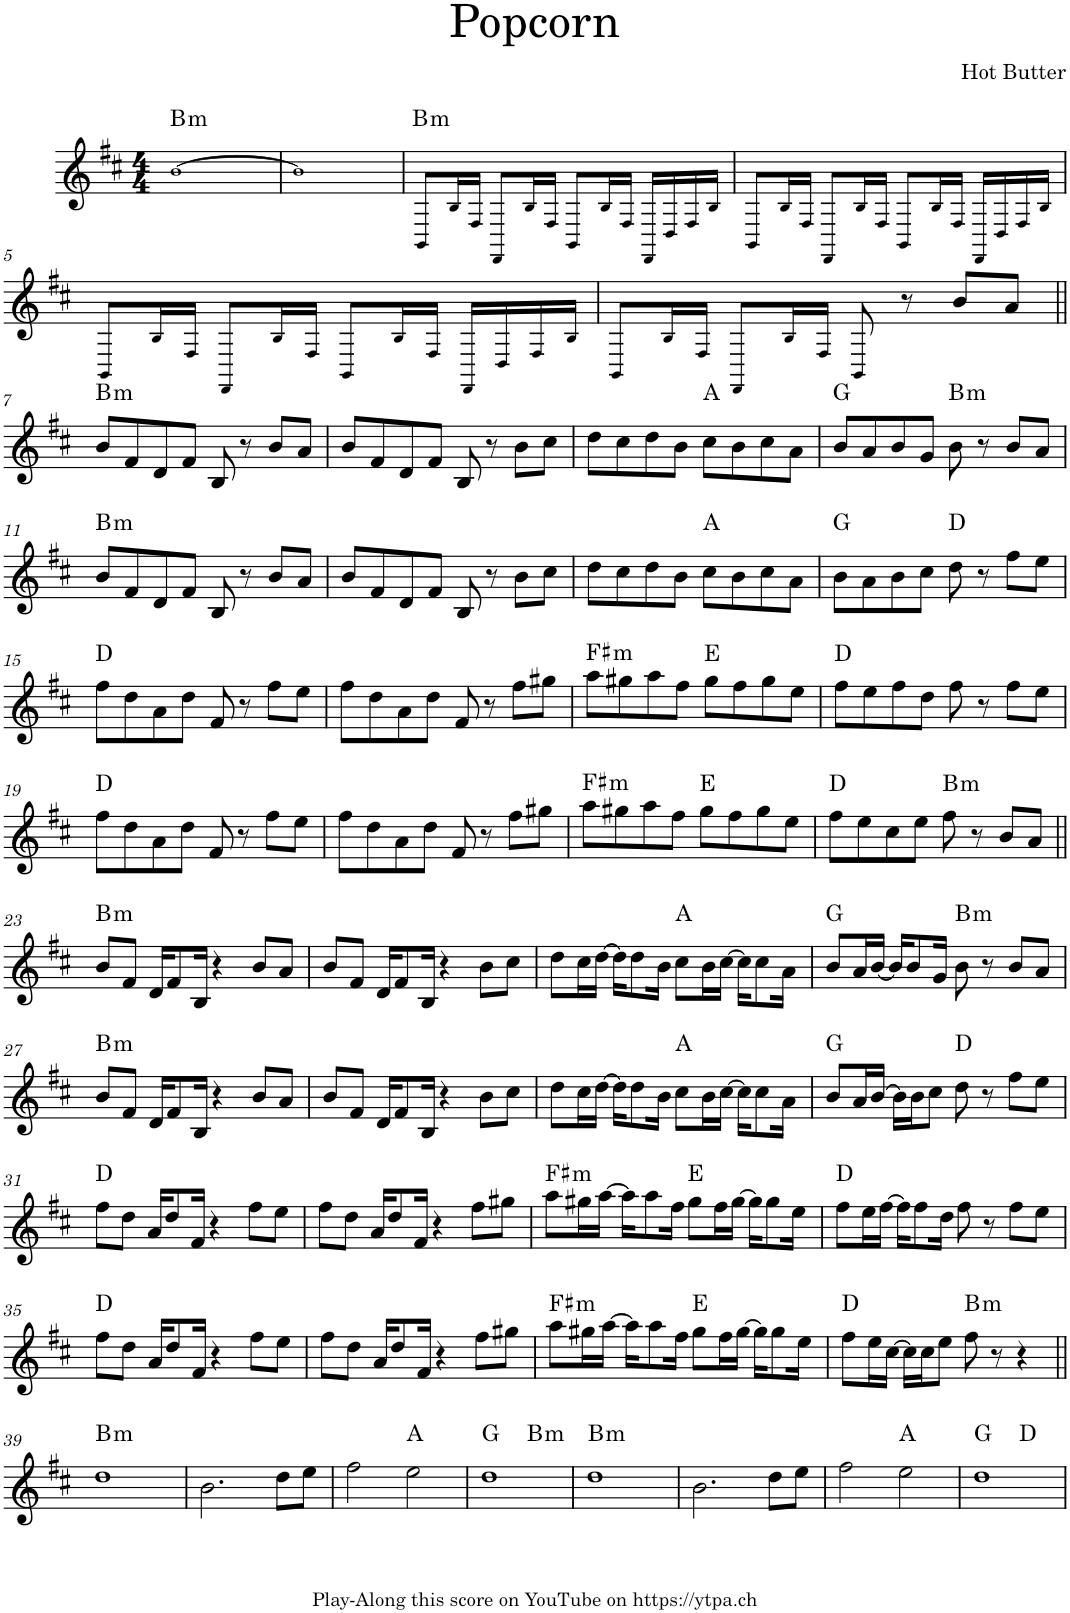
**kern	**harte
*part1	*part1
*staff1	*
*I"Piano	*
*I'Pno.	*
*clefG2	*
*k[f#c#]	*
*M4/4	*
=1	=1
!	!LO:H:kt=m
[1b!	B:min
=2	=2
1b!]	.
=3	=3
!	!LO:H:kt=m
8BB!/L	B:min
16B!/L	.
16F#!/JJ	.
8FF#!/L	.
16B!/L	.
16F#!/JJ	.
8BB!/L	.
16B!/L	.
16F#!/JJ	.
16FF#!/LL	.
16D!/	.
16F#!/	.
16B!/JJ	.
=4	=4
8BB!/L	.
16B!/L	.
16F#!/JJ	.
8FF#!/L	.
16B!/L	.
16F#!/JJ	.
8BB!/L	.
16B!/L	.
16F#!/JJ	.
16FF#!/LL	.
16D!/	.
16F#!/	.
16B!/JJ	.
!!LO:LB:g=z
=5	=5
8BB!/L	.
16B!/L	.
16F#!/JJ	.
8FF#!/L	.
16B!/L	.
16F#!/JJ	.
8BB!/L	.
16B!/L	.
16F#!/JJ	.
16FF#!/LL	.
16D!/	.
16F#!/	.
16B!/JJ	.
=6	=6
8BB!/L	.
16B!/L	.
16F#!/JJ	.
8FF#!/L	.
16B!/L	.
16F#!/JJ	.
8BB!/	.
8r	.
8b/L	.
8a/J	.
!!LO:LB:g=z
=7||	=7||
!	!LO:H:kt=m
8b/L	B:min
8f#/	.
8d/	.
8f#/J	.
8B/	.
8r	.
8b/L	.
8a/J	.
=8	=8
8b/L	.
8f#/	.
8d/	.
8f#/J	.
8B/	.
8r	.
8b\L	.
8cc#\J	.
=9	=9
8dd\L	.
8cc#\	.
8dd\	.
8b\J	.
8cc#\L	A:maj
8b\	.
8cc#\	.
8a\J	.
=10	=10
8b/L	G:maj
8a/	.
8b/	.
8g/J	.
!	!LO:H:kt=m
8b\	B:min
8r	.
8b/L	.
8a/J	.
!!LO:LB:g=z
=11	=11
!	!LO:H:kt=m
8b/L	B:min
8f#/	.
8d/	.
8f#/J	.
8B/	.
8r	.
8b/L	.
8a/J	.
=12	=12
8b/L	.
8f#/	.
8d/	.
8f#/J	.
8B/	.
8r	.
8b\L	.
8cc#\J	.
=13	=13
8dd\L	.
8cc#\	.
8dd\	.
8b\J	.
8cc#\L	A:maj
8b\	.
8cc#\	.
8a\J	.
=14	=14
8b\L	G:maj
8a\	.
8b\	.
8cc#\J	.
8dd\	D:maj
8r	.
8ff#\L	.
8ee\J	.
!!LO:LB:g=z
=15	=15
8ff#\L	D:maj
8dd\	.
8a\	.
8dd\J	.
8f#/	.
8r	.
8ff#\L	.
8ee\J	.
=16	=16
8ff#\L	.
8dd\	.
8a\	.
8dd\J	.
8f#/	.
8r	.
8ff#\L	.
8gg#X\J	.
=17	=17
!	!LO:H:kt=m
8aa\L	F#:min
8gg#X\	.
8aa\	.
8ff#\J	.
8gg#\L	E:maj
8ff#\	.
8gg#\	.
8ee\J	.
=18	=18
8ff#\L	D:maj
8ee\	.
8ff#\	.
8dd\J	.
8ff#\	.
8r	.
8ff#\L	.
8ee\J	.
!!LO:LB:g=z
=19	=19
8ff#\L	D:maj
8dd\	.
8a\	.
8dd\J	.
8f#/	.
8r	.
8ff#\L	.
8ee\J	.
=20	=20
8ff#\L	.
8dd\	.
8a\	.
8dd\J	.
8f#/	.
8r	.
8ff#\L	.
8gg#X\J	.
=21	=21
!	!LO:H:kt=m
8aa\L	F#:min
8gg#X\	.
8aa\	.
8ff#\J	.
8gg#\L	E:maj
8ff#\	.
8gg#\	.
8ee\J	.
=22	=22
8ff#\L	D:maj
8ee\	.
8cc#\	.
8ee\J	.
!	!LO:H:kt=m
8ff#\	B:min
8r	.
8b/L	.
8a/J	.
!!LO:LB:g=z
=23||	=23||
!	!LO:H:kt=m
8b/L	B:min
8f#/J	.
16d/KL	.
8f#/	.
16B/Jk	.
4r	.
8b/L	.
8a/J	.
=24	=24
8b/L	.
8f#/J	.
16d/KL	.
8f#/	.
16B/Jk	.
4r	.
8b\L	.
8cc#\J	.
=25	=25
8dd\L	.
16cc#\L	.
[16dd\JJ	.
16dd\KL]	.
8dd\	.
16b\Jk	.
8cc#\L	A:maj
16b\L	.
[16cc#\JJ	.
16cc#\KL]	.
8cc#\	.
16a\Jk	.
=26	=26
8b/L	G:maj
16a/L	.
[16b/JJ	.
16b/KL]	.
8b/	.
16g/Jk	.
!	!LO:H:kt=m
8b\	B:min
8r	.
8b/L	.
8a/J	.
!!LO:LB:g=z
=27	=27
!	!LO:H:kt=m
8b/L	B:min
8f#/J	.
16d/KL	.
8f#/	.
16B/Jk	.
4r	.
8b/L	.
8a/J	.
=28	=28
8b/L	.
8f#/J	.
16d/KL	.
8f#/	.
16B/Jk	.
4r	.
8b\L	.
8cc#\J	.
=29	=29
8dd\L	.
16cc#\L	.
[16dd\JJ	.
16dd\KL]	.
8dd\	.
16b\Jk	.
8cc#\L	A:maj
16b\L	.
[16cc#\JJ	.
16cc#\KL]	.
8cc#\	.
16a\Jk	.
=30	=30
8b/L	G:maj
16a/L	.
[16b/JJ	.
16b\LL]	.
16b\J	.
8cc#\J	.
8dd\	D:maj
8r	.
8ff#\L	.
8ee\J	.
!!LO:LB:g=z
=31	=31
8ff#\L	D:maj
8dd\J	.
16a/KL	.
8dd/	.
16f#/Jk	.
4r	.
8ff#\L	.
8ee\J	.
=32	=32
8ff#\L	.
8dd\J	.
16a/KL	.
8dd/	.
16f#/Jk	.
4r	.
8ff#\L	.
8gg#X\J	.
=33	=33
!	!LO:H:kt=m
8aa\L	F#:min
16gg#X\L	.
[16aa\JJ	.
16aa\KL]	.
8aa\	.
16ff#\Jk	.
8gg#\L	E:maj
16ff#\L	.
[16gg#\JJ	.
16gg#\KL]	.
8gg#\	.
16ee\Jk	.
=34	=34
8ff#\L	D:maj
16ee\L	.
[16ff#\JJ	.
16ff#\KL]	.
8ff#\	.
16dd\Jk	.
8ff#\	.
8r	.
8ff#\L	.
8ee\J	.
!!LO:LB:g=z
=35	=35
8ff#\L	D:maj
8dd\J	.
16a/KL	.
8dd/	.
16f#/Jk	.
4r	.
8ff#\L	.
8ee\J	.
=36	=36
8ff#\L	.
8dd\J	.
16a/KL	.
8dd/	.
16f#/Jk	.
4r	.
8ff#\L	.
8gg#X\J	.
=37	=37
!	!LO:H:kt=m
8aa\L	F#:min
16gg#X\L	.
[16aa\JJ	.
16aa\KL]	.
8aa\	.
16ff#\Jk	.
8gg#\L	E:maj
16ff#\L	.
[16gg#\JJ	.
16gg#\KL]	.
8gg#\	.
16ee\Jk	.
=38	=38
8ff#\L	D:maj
16ee\L	.
[16cc#\JJ	.
16cc#\LL]	.
16cc#\J	.
8ee\J	.
!	!LO:H:kt=m
8ff#\	B:min
8r	.
4r	.
!!LO:LB:g=z
=39||	=39||
!	!LO:H:kt=m
1dd	B:min
=40	=40
2.b\	.
8dd\L	.
8ee\J	.
=41	=41
2ff#\	.
2ee\	A:maj
=42	=42
*^	*
1dd	2ryy	G:maj
!	!	!LO:H:kt=m
.	2ryy	B:min
=43	=43	=43
!	!	!LO:H:kt=m
*v	*v	*
1dd	B:min
=44	=44
2.b\	.
8dd\L	.
8ee\J	.
=45	=45
2ff#\	.
2ee\	A:maj
=46	=46
*^	*
1dd	2ryy	G:maj
.	2ryy	D:maj
*v	*v	*
=	=
*-	*-
